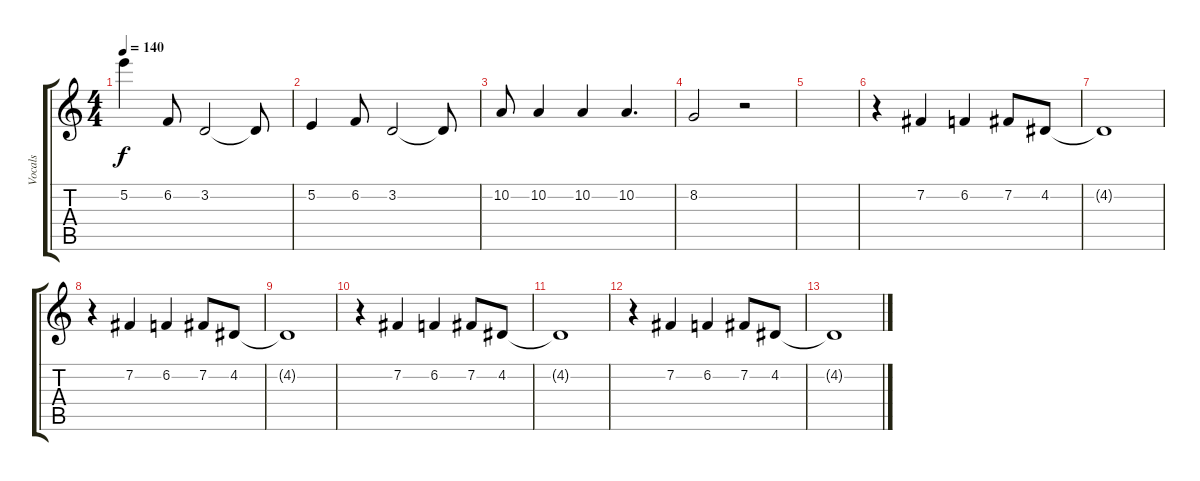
\track ("Vocals" "Vocals") {instrument altosax}
\staff {score tabs}
\tuning (E4 B3 G3 D3 A2 E2) {hide}
\ts (4 4)
\tempo 140
\clef g2
\ks c
5.2.4{ot 15mb dy f} 6.2.8 3.2.2 3.2{t}.8 |
5.2.4 6.2.8 3.2.2 3.2{t}.8 |
10.2.8 10.2.4 10.2.4 10.2.4{d} |
8.2.2 r.2 |
|
r.4 7.2.4 6.2.4 7.2.8 4.2.8 |
4.2{t}.1 |
r.4 7.2.4 6.2.4 7.2.8 4.2.8 |
4.2{t}.1 |
r.4 7.2.4 6.2.4 7.2.8 4.2.8 |
4.2{t}.1 |
r.4 7.2.4 6.2.4 7.2.8 4.2.8 |
4.2{t}.1
